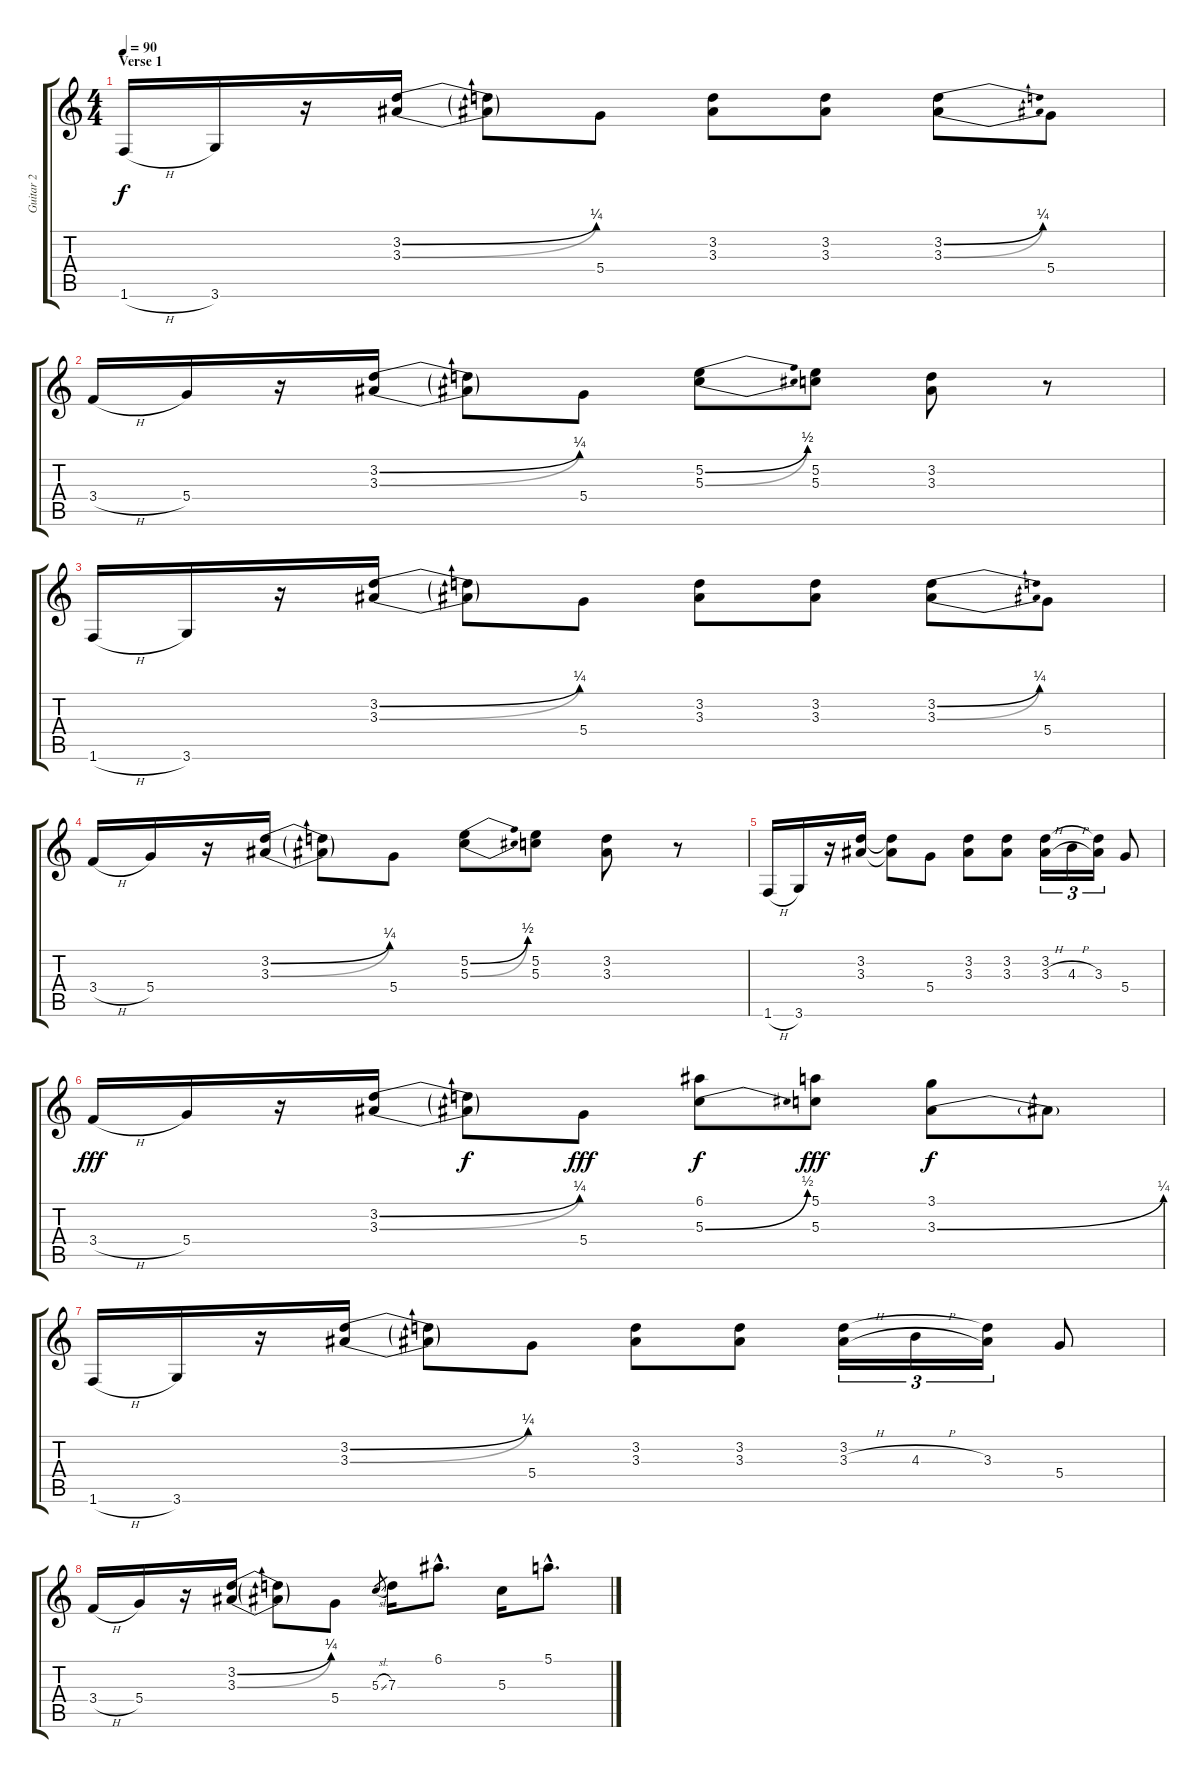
\track ("Guitar 2" "Guitar 2") {instrument electricguitarclean}
\staff {score tabs}
\tuning (E4 B3 G3 D3 A2 E2) {hide}
\ts (4 4)
\section ("" "Verse 1")
\tempo 90
\clef g2
\ks c
1.6{h}.16{dy f} 3.6.16 r.16 (3.2{be (bend 0 0 60 1)} 3.3{be (bend 0 0 60 1)}).16 (3.2{t} 3.3{t}).8 5.4.8 (3.2 3.3).8 (3.2 3.3).8 (3.2{be (bend 0 0 60 1)} 3.3{be (bend 0 0 60 1)}).8 5.4.8 |
3.4{h}.16 5.4.16 r.16 (3.2{be (bend 0 0 60 1)} 3.3{be (bend 0 0 60 1)}).16 (3.2{t} 3.3{t}).8 5.4.8 (5.2{be (bend 0 0 60 2)} 5.3{be (bend 0 0 60 2)}).8 (5.2 5.3).8 (3.2 3.3).8 r.8 |
1.6{h}.16 3.6.16 r.16 (3.2{be (bend 0 0 60 1)} 3.3{be (bend 0 0 60 1)}).16 (3.2{t} 3.3{t}).8 5.4.8 (3.2 3.3).8 (3.2 3.3).8 (3.2{be (bend 0 0 60 1)} 3.3{be (bend 0 0 60 1)}).8 5.4.8 |
3.4{h}.16 5.4.16 r.16 (3.2{be (bend 0 0 60 1)} 3.3{be (bend 0 0 60 1)}).16 (3.2{t} 3.3{t}).8 5.4.8 (5.2{be (bend 0 0 60 2)} 5.3{be (bend 0 0 60 2)}).8 (5.2 5.3).8 (3.2 3.3).8 r.8 |
1.6{h}.16 3.6.16 r.16 (3.2 3.3).16 (3.2{t} 3.3{t}).8 5.4.8 (3.2 3.3).8 (3.2 3.3).8 (3.2 3.3{h}).16{tu (3 2)} 4.3{h}.16{tu (3 2)} (3.2{t} 3.3).16{tu (3 2)} 5.4.8 |
3.4{h}.16{dy fff} 5.4.16 r.16 (3.2{be (bend 0 0 60 1)} 3.3{be (bend 0 0 60 1)}).16 (3.2{t} 3.3{t}).8{dy f} 5.4.8{dy fff} (6.1 5.3{be (bend 0 0 60 2)}).8{dy f} (5.1 5.3).8{dy fff} (3.1 3.3{be (bend 0 0 60 1)}).8{dy f} 3.3{t}.8 |
1.6{h}.16 3.6.16 r.16 (3.2{be (bend 0 0 60 1)} 3.3{be (bend 0 0 60 1)}).16 (3.2{t} 3.3{t}).8 5.4.8 (3.2 3.3).8 (3.2 3.3).8 (3.2 3.3{h}).16{tu (3 2)} 4.3{h}.16{tu (3 2)} (3.2{t} 3.3).16{tu (3 2)} 5.4.8 |
3.4{h}.16 5.4.16 r.16 (3.2{be (bend 0 0 60 1)} 3.3{be (bend 0 0 60 1)}).16 (3.2{t} 3.3{t}).8 5.4.8 5.3{sl}.8{gr} 7.3.16 6.1{hac}.8{d} 5.3.16 5.1{hac}.8{d}
